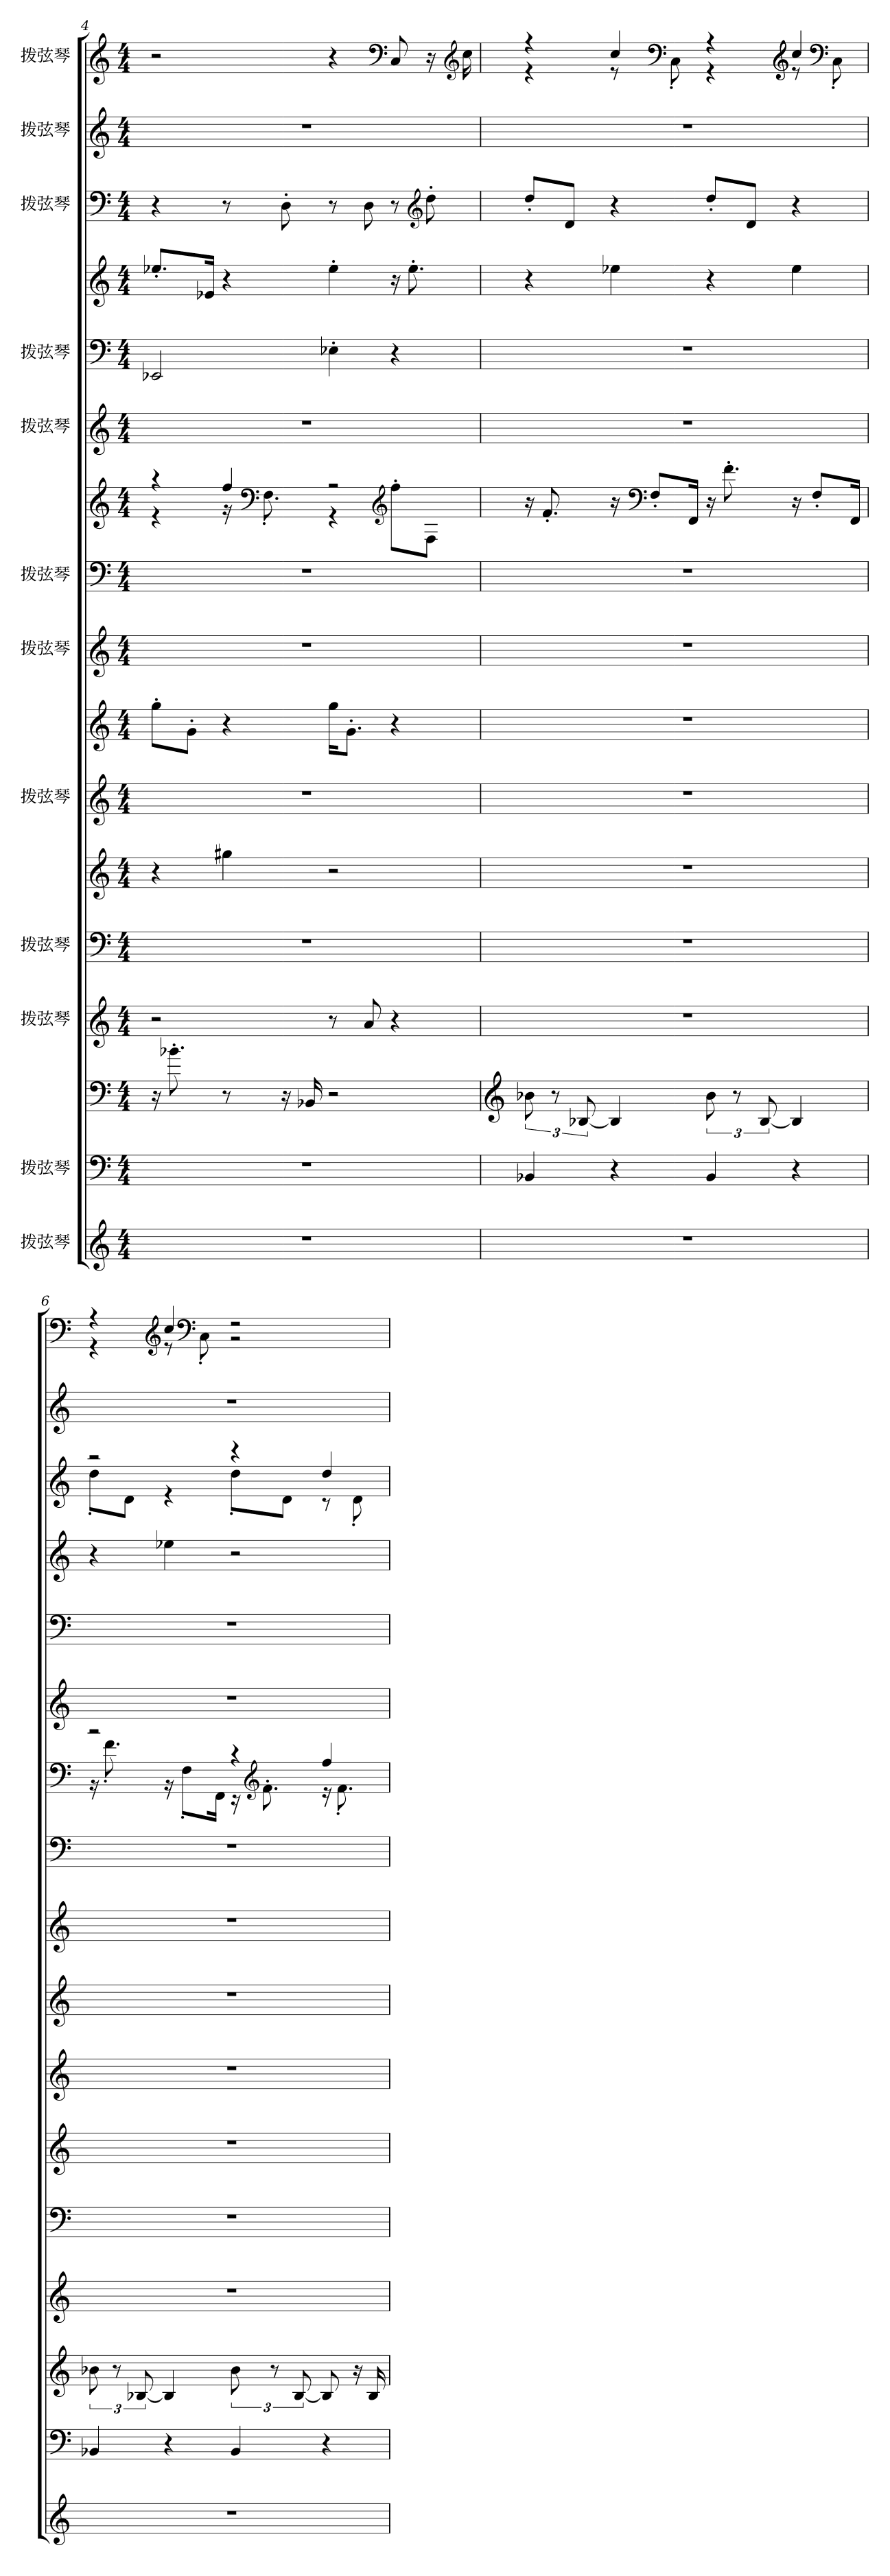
**kern	**kern	**kern	**kern	**kern	**kern	**kern	**kern	**kern	**kern	**kern	**kern	**kern	**kern	**kern	**kern	**kern
*part12	*part11	*part11	*part10	*part9	*part9	*part8	*part8	*part7	*part6	*part6	*part5	*part4	*part4	*part3	*part2	*part1
*staff17	*staff16	*staff15	*staff14	*staff13	*staff12	*staff11	*staff10	*staff9	*staff8	*staff7	*staff6	*staff5	*staff4	*staff3	*staff2	*staff1
*I"拨弦琴	*I"拨弦琴	*	*I"拨弦琴	*I"拨弦琴	*	*I"拨弦琴	*	*I"拨弦琴	*I"拨弦琴	*	*I"拨弦琴	*I"拨弦琴	*	*I"拨弦琴	*I"拨弦琴	*I"拨弦琴
!!LO:PB:g=z
*clefG2	*clefF4	*clefF4	*clefG2	*clefF4	*clefG2	*clefG2	*clefG2	*clefG2	*clefF4	*clefG2	*clefG2	*clefF4	*clefG2	*clefF4	*clefG2	*clefG2
*k[]	*k[]	*k[]	*k[]	*k[]	*k[]	*k[]	*k[]	*k[]	*k[]	*k[]	*k[]	*k[]	*k[]	*k[]	*k[]	*k[]
*M4/4	*M4/4	*M4/4	*M4/4	*M4/4	*M4/4	*M4/4	*M4/4	*M4/4	*M4/4	*M4/4	*M4/4	*M4/4	*M4/4	*M4/4	*M4/4	*M4/4
=4	=4	=4	=4	=4	=4	=4	=4	=4	=4	=4	=4	=4	=4	=4	=4	=4
*	*	*	*	*	*	*	*	*	*	*^	*	*	*	*	*	*
1r	1r	16r	2r	1r	4r	1r	8gg'\L	1r	1r	4r	4r	1r	2EE-X/	8.ee-X'/L	4r	1r	2r
.	.	8.b-X'\	.	.	.	.	.	.	.	.	.	.	.	.	.	.	.
.	.	.	.	.	.	.	8g'\J	.	.	.	.	.	.	.	.	.	.
.	.	.	.	.	.	.	.	.	.	.	.	.	.	16e-X/Jk	.	.	.
.	.	8r	.	.	4gg#X\	.	4r	.	.	4ff/	16r	.	.	4r	8r	.	.
*	*	*	*	*	*	*	*	*	*	*clefF4	*	*	*	*	*	*	*
.	.	.	.	.	.	.	.	.	.	.	8.F'\	.	.	.	.	.	.
.	.	16r	.	.	.	.	.	.	.	.	.	.	.	.	8D'\	.	.
.	.	16BB-X/	.	.	.	.	.	.	.	.	.	.	.	.	.	.	.
.	.	2r	8r	.	2r	.	16gg\KL	.	.	2r	4r	.	4E-X'\	4ee-'\	8r	.	4r
.	.	.	.	.	.	.	8.g'\J	.	.	.	.	.	.	.	.	.	.
.	.	.	8a/	.	.	.	.	.	.	.	.	.	.	.	8D\	.	.
*	*	*	*	*	*	*	*	*	*	*clefG2	*	*	*	*	*	*	*clefF4
.	.	.	4r	.	.	.	4r	.	.	.	8ff'\L	.	4r	16r	8r	.	8C/
.	.	.	.	.	.	.	.	.	.	.	.	.	.	8.ee-'\	.	.	.
*	*	*	*	*	*	*	*	*	*	*	*	*	*	*	*clefG2	*	*
.	.	.	.	.	.	.	.	.	.	.	8F\J	.	.	.	8dd'\	.	16r
*	*	*	*	*	*	*	*	*	*	*	*	*	*	*	*	*	*clefG2
.	.	.	.	.	.	.	.	.	.	.	.	.	.	.	.	.	16cc\
*	*	*	*	*	*	*	*	*	*	*v	*v	*	*	*	*	*	*
=5	=5	=5	=5	=5	=5	=5	=5	=5	=5	=5	=5	=5	=5	=5	=5	=5
*	*	*clefG2	*	*	*	*	*	*	*	*	*	*	*	*	*	*
*	*	*	*	*	*	*	*	*	*	*	*	*	*	*	*	*^
1r	4BB-X/	12b-X\	1r	1r	1r	1r	1r	1r	1r	16r	1r	1r	4r	8dd'/L	1r	4r	4r
.	.	.	.	.	.	.	.	.	.	8.f'/	.	.	.	.	.	.	.
.	.	12r	.	.	.	.	.	.	.	.	.	.	.	.	.	.	.
.	.	.	.	.	.	.	.	.	.	.	.	.	.	8d/J	.	.	.
.	.	[12B-X/	.	.	.	.	.	.	.	.	.	.	.	.	.	.	.
.	4r	4B-/]	.	.	.	.	.	.	.	16r	.	.	4ee-X\	4r	.	4cc/	8r
*	*	*	*	*	*	*	*	*	*	*clefF4	*	*	*	*	*	*	*
.	.	.	.	.	.	.	.	.	.	8F'/L	.	.	.	.	.	.	.
*	*	*	*	*	*	*	*	*	*	*	*	*	*	*	*	*clefF4	*
.	.	.	.	.	.	.	.	.	.	.	.	.	.	.	.	.	8C'\
.	.	.	.	.	.	.	.	.	.	16FF/Jk	.	.	.	.	.	.	.
.	4BB-/	12b-\	.	.	.	.	.	.	.	16r	.	.	4r	8dd'/L	.	4r	4r
.	.	.	.	.	.	.	.	.	.	8.f'\	.	.	.	.	.	.	.
.	.	12r	.	.	.	.	.	.	.	.	.	.	.	.	.	.	.
.	.	.	.	.	.	.	.	.	.	.	.	.	.	8d/J	.	.	.
.	.	[12B-/	.	.	.	.	.	.	.	.	.	.	.	.	.	.	.
*	*	*	*	*	*	*	*	*	*	*	*	*	*	*	*	*clefG2	*
.	4r	4B-/]	.	.	.	.	.	.	.	16r	.	.	4ee-\	4r	.	4cc/	8r
.	.	.	.	.	.	.	.	.	.	8F'/L	.	.	.	.	.	.	.
*	*	*	*	*	*	*	*	*	*	*	*	*	*	*	*	*clefF4	*
.	.	.	.	.	.	.	.	.	.	.	.	.	.	.	.	.	8C'\
.	.	.	.	.	.	.	.	.	.	16FF/Jk	.	.	.	.	.	.	.
!!LO:PB:g=z	!!
=6	=6	=6	=6	=6	=6	=6	=6	=6	=6	=6	=6	=6	=6	=6	=6	=6	=6
*	*	*	*	*	*	*	*	*	*	*^	*	*	*	*^	*	*	*
1r	4BB-X/	12b-X\	1r	1r	1r	1r	1r	1r	1r	2r	16r	1r	1r	4r	2r	8dd'\L	1r	4r	4r
.	.	.	.	.	.	.	.	.	.	.	8.f'\	.	.	.	.	.	.	.	.
.	.	12r	.	.	.	.	.	.	.	.	.	.	.	.	.	.	.	.	.
.	.	.	.	.	.	.	.	.	.	.	.	.	.	.	.	8d\J	.	.	.
.	.	[12B-X/	.	.	.	.	.	.	.	.	.	.	.	.	.	.	.	.	.
*	*	*	*	*	*	*	*	*	*	*	*	*	*	*	*	*	*	*clefG2	*
.	4r	4B-/]	.	.	.	.	.	.	.	.	16r	.	.	4ee-X\	.	4r	.	4cc/	8r
.	.	.	.	.	.	.	.	.	.	.	8F'\L	.	.	.	.	.	.	.	.
*	*	*	*	*	*	*	*	*	*	*	*	*	*	*	*	*	*	*clefF4	*
.	.	.	.	.	.	.	.	.	.	.	.	.	.	.	.	.	.	.	8C'\
.	.	.	.	.	.	.	.	.	.	.	16FF\Jk	.	.	.	.	.	.	.	.
.	4BB-/	12b-\	.	.	.	.	.	.	.	4r	16r	.	.	2r	4r	8dd'\L	.	2r	2r
*	*	*	*	*	*	*	*	*	*	*clefG2	*	*	*	*	*	*	*	*	*
.	.	.	.	.	.	.	.	.	.	.	8.f'\	.	.	.	.	.	.	.	.
.	.	12r	.	.	.	.	.	.	.	.	.	.	.	.	.	.	.	.	.
.	.	.	.	.	.	.	.	.	.	.	.	.	.	.	.	8d\J	.	.	.
.	.	[12B-/	.	.	.	.	.	.	.	.	.	.	.	.	.	.	.	.	.
.	4r	8B-/]	.	.	.	.	.	.	.	4ff/	16r	.	.	.	4dd/	8r	.	.	.
.	.	.	.	.	.	.	.	.	.	.	8.f'\	.	.	.	.	.	.	.	.
.	.	16r	.	.	.	.	.	.	.	.	.	.	.	.	.	8d'\	.	.	.
.	.	16B-/	.	.	.	.	.	.	.	.	.	.	.	.	.	.	.	.	.
*	*	*	*	*	*	*	*	*	*	*v	*v	*	*	*	*v	*v	*	*v	*v
=	=	=	=	=	=	=	=	=	=	=	=	=	=	=	=	=
*-	*-	*-	*-	*-	*-	*-	*-	*-	*-	*-	*-	*-	*-	*-	*-	*-
